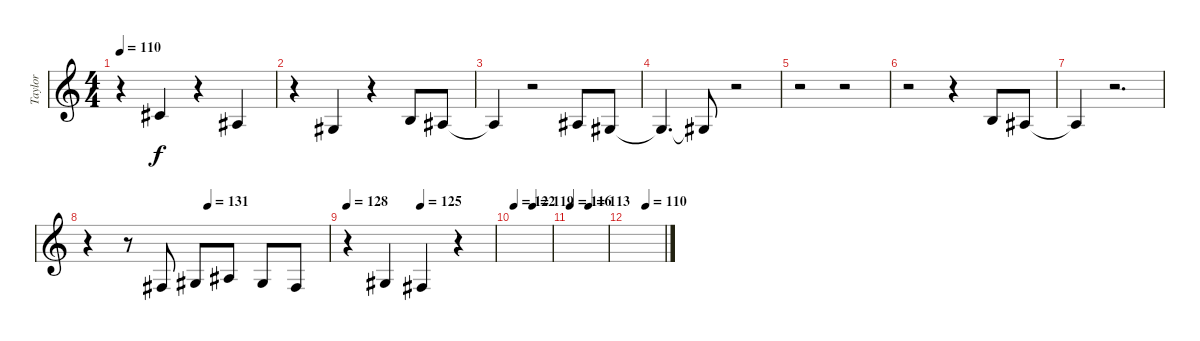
\track ("Taylor" "Taylor") {instrument flute}
\staff {score}
\tuning (E4 B3 G3 D3 A2 E2 B1) {hide}
\ts (4 4)
\tempo 110
\clef g2
\ks c
r.4{dy f} 2.2.4 r.4 3.3.4 |
r.4 1.3.4 r.4 0.2.8 3.3.8 |
3.3{t}.4 r.2 3.3.8 1.3.8 |
1.3{t}.4{d} 1.3{t}.8 r.2 |
r.2 r.2 |
r.2 r.4 0.2.8 3.3.8 |
3.3{t}.4 r.2{d} |
\tempo (131 0.5)
r.4 r.8 4.4.8 1.3.8 3.3.8 1.3.8 4.4.8 |
\tempo 128
\tempo (125 0.5)
r.4 1.3.4 4.4.4 r.4 |
\tempo 122
\tempo (119 0.5)
|
\tempo 116
\tempo (113 0.5)
|
\tempo (110 0.5)
